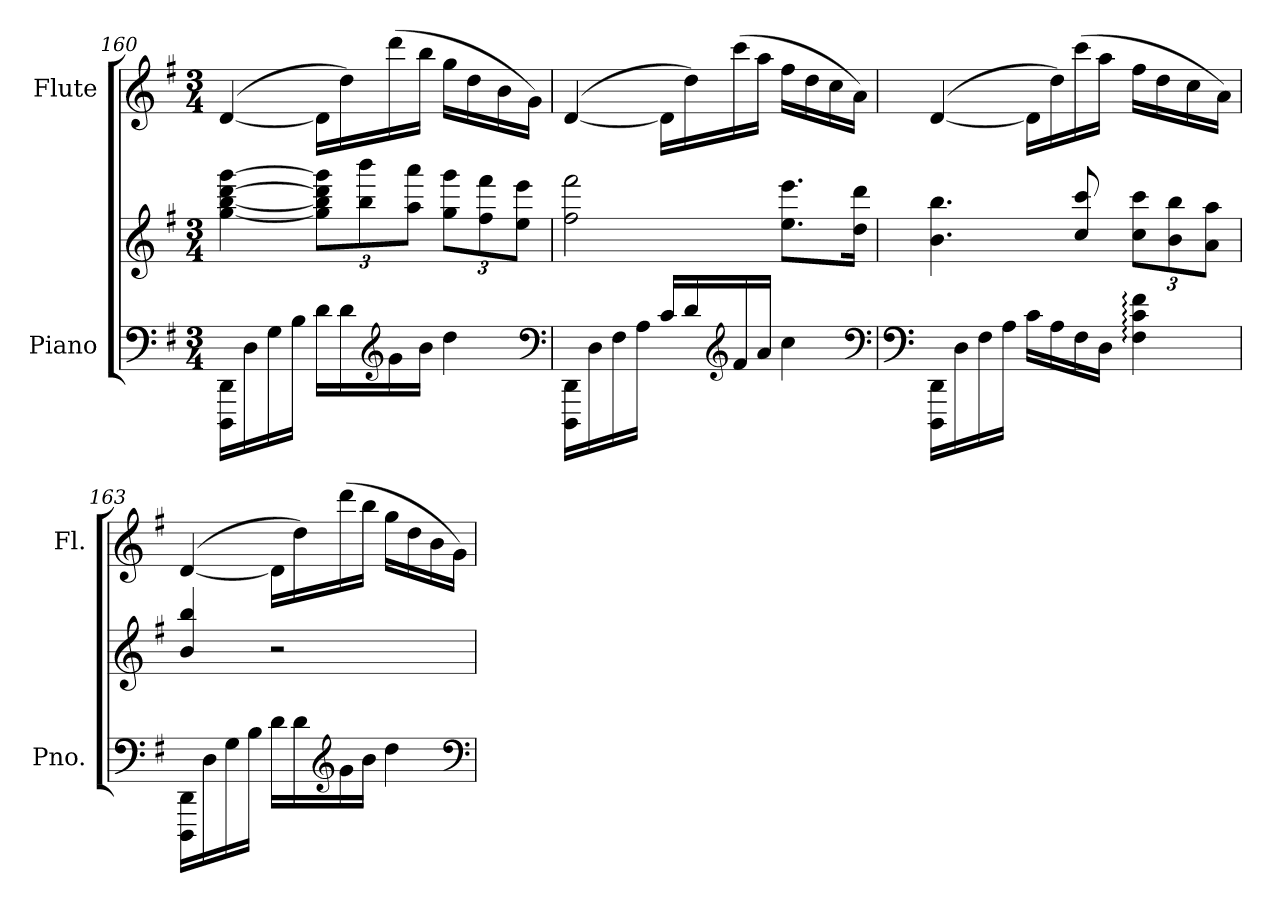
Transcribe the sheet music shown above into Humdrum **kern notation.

**kern	**kern	**kern
*part2	*part2	*part1
*staff3	*staff2	*staff1
*I"Piano	*	*I"Flute
*I'Pno.	*	*I'Fl.
*clefF4	*clefG2	*clefG2
*k[f#]	*k[f#]	*k[f#]
*G:	*G:	*G:
*M3/4	*M3/4	*M3/4
=160	=160	=160
16DDD\ 16DD\LL	[4gg\ [4bb\ [4ddd\ [4ggg\	([4d/
16D\	.	.
16G\	.	.
16B\JJ	.	.
*	*Xbrackettup	*
16d\LL	12gg\] 12bb\] 12ddd\] 12ggg\]L	16d\LL]
16d\	.	16dd\)
.	12bb\ 12bbb\	.
*clefG2	*	*
16g\	.	(16ddd\
.	12aa\ 12aaa\J	.
16b\JJ	.	16bb\JJ
4dd\	12gg\ 12ggg\L	16gg\LL
.	.	16dd\
.	12ff#\ 12fff#\	.
.	.	16b\
.	12ee\ 12eee\J	.
.	.	16g\JJ)
*clefF4	*	*
=161	=161	=161
16DDD\ 16DD\LL	2ff#\ 2fff#\	([4d/
16D\	.	.
16F#\	.	.
16A\JJ	.	.
16c/LL	.	16d\LL]
16d/	.	16dd\)
*clefG2	*	*
16f#/	.	(16ccc\
16a/JJ	.	16aa\JJ
4cc\	8.ee\ 8.eee\L	16ff#\LL
.	.	16dd\
.	.	16cc\
.	16dd\ 16ddd\Jk	16a\JJ)
*clefF4	*	*
!!LO:PB:g=z
=162	=162	=162
*clefF4	*	*
16DDD\ 16DD\LL	4.b\ 4.bb\	([4d/
16D\	.	.
16F#\	.	.
16A\JJ	.	.
16c\LL	.	16d\LL]
16A\	.	16dd\)
16F#\	8cc/ 8ccc/	(16ccc\
16D\JJ	.	16aa\JJ
4F#\: 4c\: 4f#\:	12cc\ 12ccc\L	16ff#\LL
.	.	16dd\
.	12b\ 12bb\	.
.	.	16cc\
.	12a\ 12aa\J	.
.	.	16a\JJ)
=163	=163	=163
16DDD\ 16DD\LL	4b/ 4bb/	([4d/
16D\	.	.
16G\	.	.
16B\JJ	.	.
16d\LL	2r	16d\LL]
16d\	.	16dd\)
*clefG2	*	*
16g\	.	(16ddd\
16b\JJ	.	16bb\JJ
4dd\	.	16gg\LL
.	.	16dd\
.	.	16b\
.	.	16g\JJ)
*clefF4	*	*
=	=	=
*-	*-	*-
